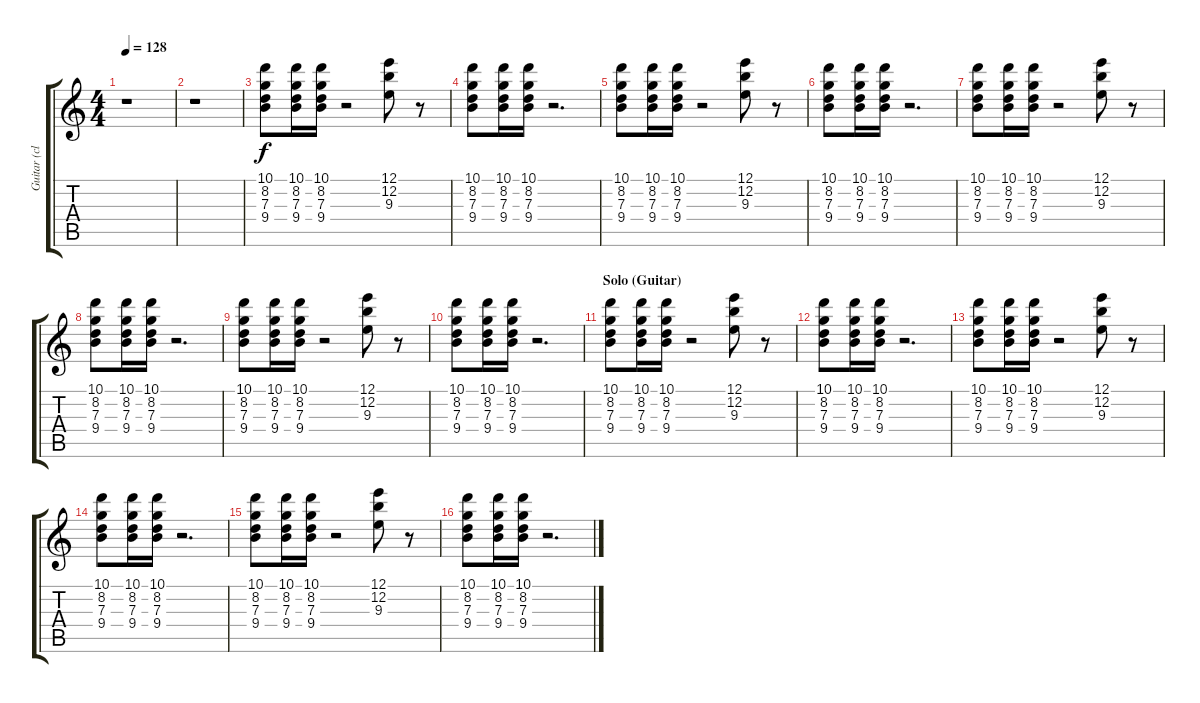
\track ("Guitar (clean)" "Guitar (cl") {instrument electricguitarclean}
\staff {score tabs}
\tuning (E4 B3 G3 D3 A2 E2) {hide}
\ts (4 4)
\tempo 128
\clef g2
\ks c
r.1{dy f} |
r.1 |
(10.1 8.2 7.3 9.4).8 (10.1 8.2 7.3 9.4).16 (10.1 8.2 7.3 9.4).16 r.2 (12.1 12.2 9.3).8 r.8 |
(10.1 8.2 7.3 9.4).8 (10.1 8.2 7.3 9.4).16 (10.1 8.2 7.3 9.4).16 r.2{d} |
(10.1 8.2 7.3 9.4).8 (10.1 8.2 7.3 9.4).16 (10.1 8.2 7.3 9.4).16 r.2 (12.1 12.2 9.3).8 r.8 |
(10.1 8.2 7.3 9.4).8 (10.1 8.2 7.3 9.4).16 (10.1 8.2 7.3 9.4).16 r.2{d} |
(10.1 8.2 7.3 9.4).8 (10.1 8.2 7.3 9.4).16 (10.1 8.2 7.3 9.4).16 r.2 (12.1 12.2 9.3).8 r.8 |
(10.1 8.2 7.3 9.4).8 (10.1 8.2 7.3 9.4).16 (10.1 8.2 7.3 9.4).16 r.2{d} |
(10.1 8.2 7.3 9.4).8 (10.1 8.2 7.3 9.4).16 (10.1 8.2 7.3 9.4).16 r.2 (12.1 12.2 9.3).8 r.8 |
(10.1 8.2 7.3 9.4).8 (10.1 8.2 7.3 9.4).16 (10.1 8.2 7.3 9.4).16 r.2{d} |
\section ("" "Solo (Guitar)")
(10.1 8.2 7.3 9.4).8 (10.1 8.2 7.3 9.4).16 (10.1 8.2 7.3 9.4).16 r.2 (12.1 12.2 9.3).8 r.8 |
(10.1 8.2 7.3 9.4).8 (10.1 8.2 7.3 9.4).16 (10.1 8.2 7.3 9.4).16 r.2{d} |
(10.1 8.2 7.3 9.4).8 (10.1 8.2 7.3 9.4).16 (10.1 8.2 7.3 9.4).16 r.2 (12.1 12.2 9.3).8 r.8 |
(10.1 8.2 7.3 9.4).8 (10.1 8.2 7.3 9.4).16 (10.1 8.2 7.3 9.4).16 r.2{d} |
(10.1 8.2 7.3 9.4).8 (10.1 8.2 7.3 9.4).16 (10.1 8.2 7.3 9.4).16 r.2 (12.1 12.2 9.3).8 r.8 |
(10.1 8.2 7.3 9.4).8 (10.1 8.2 7.3 9.4).16 (10.1 8.2 7.3 9.4).16 r.2{d}
